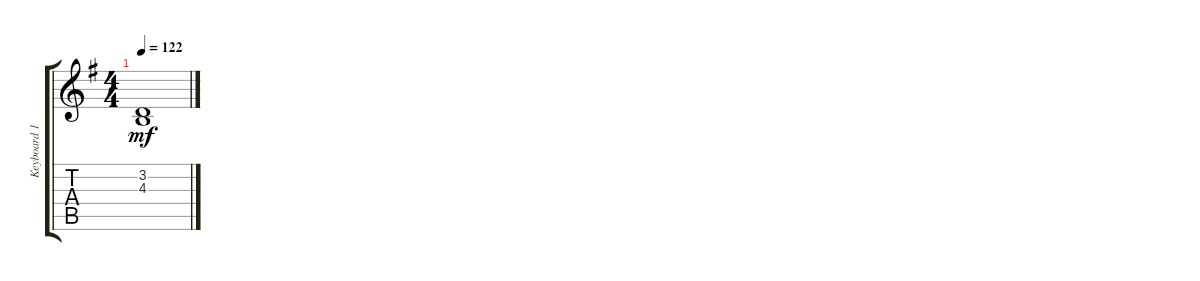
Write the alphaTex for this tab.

\track ("Keyboard 1" "Keyboard 1") {instrument electricgrandpiano}
\staff {score tabs}
\tuning (E4 B3 G3 D3 A2 E2) {hide}
\ts (4 4)
\tempo 122
\clef g2
\ks eminor
(3.2 4.3).1{dy mf}
